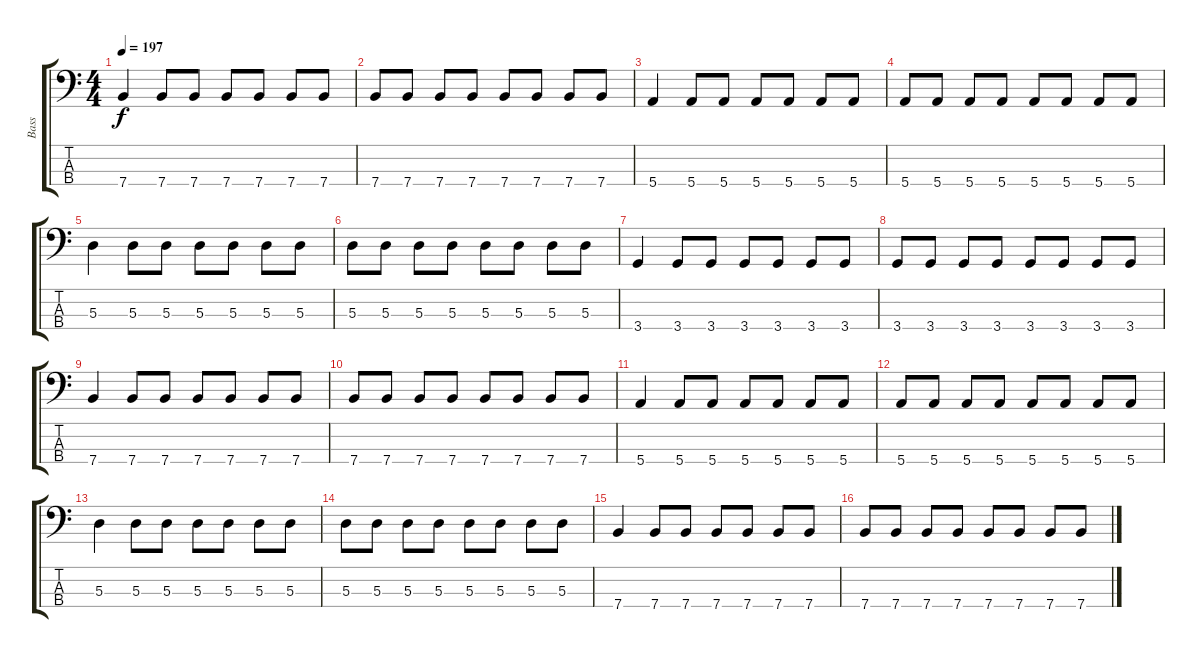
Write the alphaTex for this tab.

\track ("Bass" "Bass") {instrument electricbassfinger}
\staff {score tabs}
\tuning (G2 D2 A1 E1) {hide}
\ts (4 4)
\tempo 197
\clef f4
\ks c
7.4.4{dy f} 7.4.8 7.4.8 7.4.8 7.4.8 7.4.8 7.4.8 |
7.4.8 7.4.8 7.4.8 7.4.8 7.4.8 7.4.8 7.4.8 7.4.8 |
5.4.4 5.4.8 5.4.8 5.4.8 5.4.8 5.4.8 5.4.8 |
5.4.8 5.4.8 5.4.8 5.4.8 5.4.8 5.4.8 5.4.8 5.4.8 |
5.3.4 5.3.8 5.3.8 5.3.8 5.3.8 5.3.8 5.3.8 |
5.3.8 5.3.8 5.3.8 5.3.8 5.3.8 5.3.8 5.3.8 5.3.8 |
3.4.4 3.4.8 3.4.8 3.4.8 3.4.8 3.4.8 3.4.8 |
3.4.8 3.4.8 3.4.8 3.4.8 3.4.8 3.4.8 3.4.8 3.4.8 |
7.4.4 7.4.8 7.4.8 7.4.8 7.4.8 7.4.8 7.4.8 |
7.4.8 7.4.8 7.4.8 7.4.8 7.4.8 7.4.8 7.4.8 7.4.8 |
5.4.4 5.4.8 5.4.8 5.4.8 5.4.8 5.4.8 5.4.8 |
5.4.8 5.4.8 5.4.8 5.4.8 5.4.8 5.4.8 5.4.8 5.4.8 |
5.3.4 5.3.8 5.3.8 5.3.8 5.3.8 5.3.8 5.3.8 |
5.3.8 5.3.8 5.3.8 5.3.8 5.3.8 5.3.8 5.3.8 5.3.8 |
7.4.4 7.4.8 7.4.8 7.4.8 7.4.8 7.4.8 7.4.8 |
7.4.8 7.4.8 7.4.8 7.4.8 7.4.8 7.4.8 7.4.8 7.4.8
